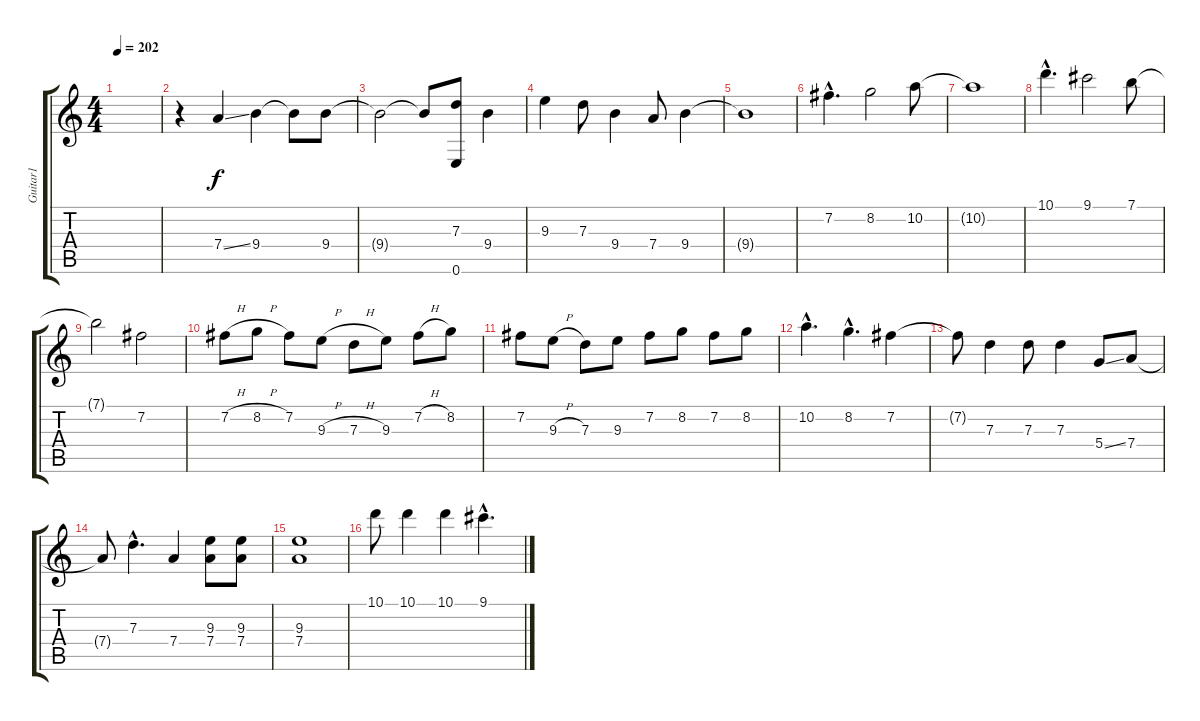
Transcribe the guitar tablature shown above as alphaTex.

\track ("Guitar1" "Guitar1") {instrument overdrivenguitar}
\staff {score tabs}
\tuning (E4 B3 G3 D3 A2 E2) {hide}
\ts (4 4)
\tempo 202
\clef g2
\ks c
|
r.4 7.4{ss}.4 9.4.4 9.4{t}.8 9.4.8 |
9.4{t}.2 9.4{t}.8 (7.3 0.6).8 9.4.4 |
9.3.4 7.3.8 9.4.4 7.4.8 9.4.4 |
9.4{t}.1 |
7.2{hac}.4{d} 8.2.2 10.2.8 |
10.2{t}.1 |
10.1{hac}.4{d} 9.1.2 7.1.8 |
7.1{t}.2 7.2.2 |
7.2{h}.8 8.2{h}.8 7.2.8 9.3{h}.8 7.3{h}.8 9.3.8 7.2{h}.8 8.2.8 |
7.2.8 9.3{h}.8 7.3.8 9.3.8 7.2.8 8.2.8 7.2.8 8.2.8 |
10.2{hac}.4{d} 8.2{hac}.4{d} 7.2.4 |
7.2{t}.8 7.3.4 7.3.8 7.3.4 5.4{ss}.8 7.4.8 |
7.4{t}.8 7.3{hac}.4{d} 7.4.4 (9.3 7.4).8 (9.3 7.4).8 |
(9.3 7.4).1 |
10.1.8 10.1.4 10.1.4 9.1{hac}.4{d}
